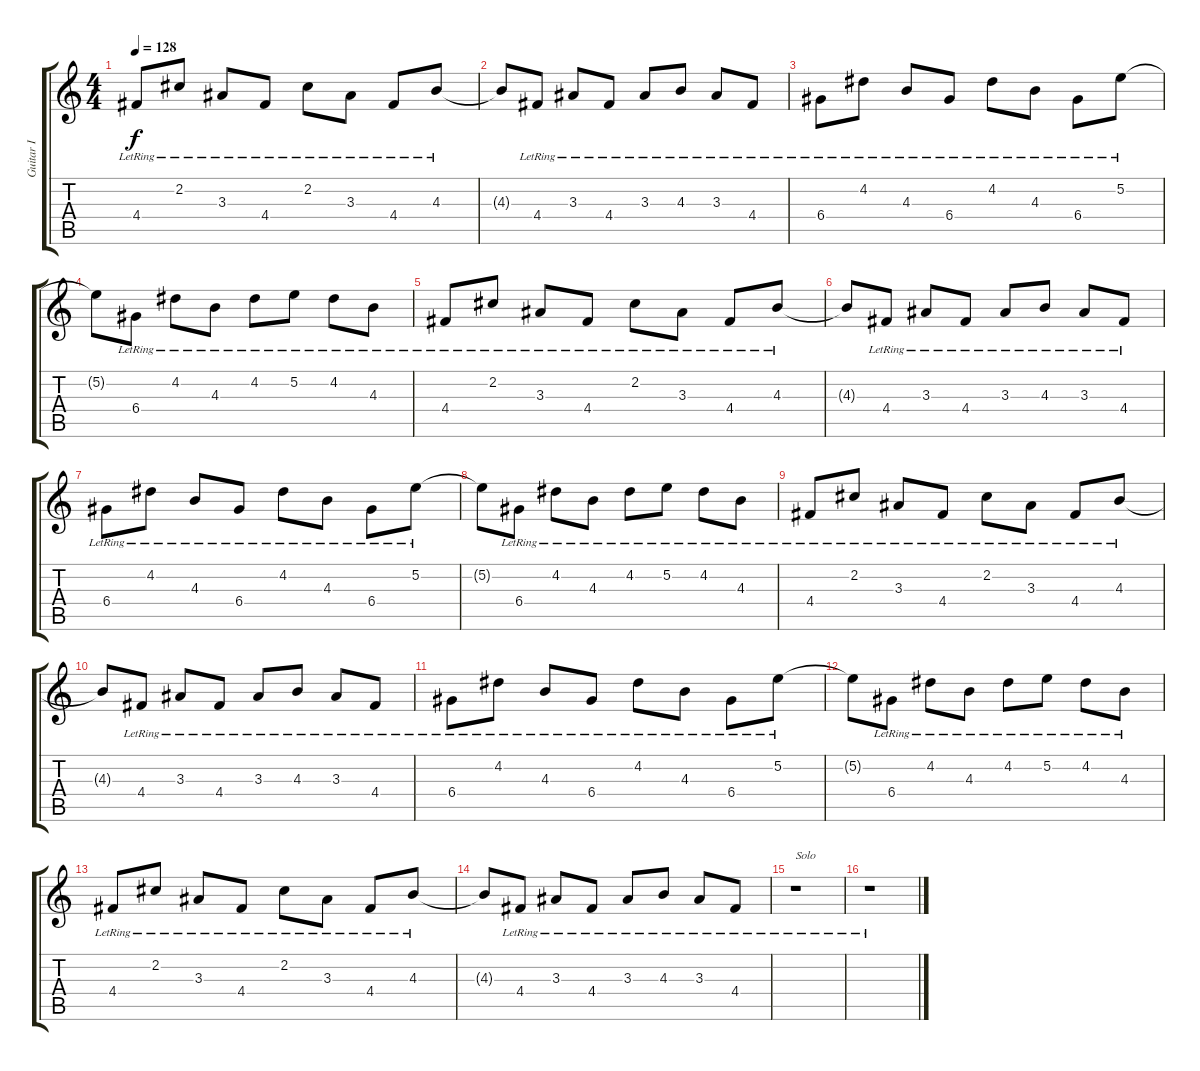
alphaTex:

\track ("Guitar I" "Guitar I") {instrument electricguitarclean}
\staff {score tabs}
\tuning (E4 B3 G3 D3 A2 E2) {hide}
\ts (4 4)
\tempo 128
\clef g2
\ks c
4.4{lr}.8{dy f} 2.2{lr}.8 3.3{lr}.8 4.4{lr}.8 2.2{lr}.8 3.3{lr}.8 4.4{lr}.8 4.3{lr}.8 |
4.3{t}.8 4.4{lr}.8 3.3{lr}.8 4.4{lr}.8 3.3{lr}.8 4.3{lr}.8 3.3{lr}.8 4.4{lr}.8 |
6.4{lr}.8 4.2{lr}.8 4.3{lr}.8 6.4{lr}.8 4.2{lr}.8 4.3{lr}.8 6.4{lr}.8 5.2{lr}.8 |
5.2{t}.8 6.4{lr}.8 4.2{lr}.8 4.3{lr}.8 4.2{lr}.8 5.2{lr}.8 4.2{lr}.8 4.3{lr}.8 |
4.4{lr}.8 2.2{lr}.8 3.3{lr}.8 4.4{lr}.8 2.2{lr}.8 3.3{lr}.8 4.4{lr}.8 4.3{lr}.8 |
4.3{t}.8 4.4{lr}.8 3.3{lr}.8 4.4{lr}.8 3.3{lr}.8 4.3{lr}.8 3.3{lr}.8 4.4{lr}.8 |
6.4{lr}.8 4.2{lr}.8 4.3{lr}.8 6.4{lr}.8 4.2{lr}.8 4.3{lr}.8 6.4{lr}.8 5.2{lr}.8 |
5.2{t}.8 6.4{lr}.8 4.2{lr}.8 4.3{lr}.8 4.2{lr}.8 5.2{lr}.8 4.2{lr}.8 4.3{lr}.8 |
4.4{lr}.8 2.2{lr}.8 3.3{lr}.8 4.4{lr}.8 2.2{lr}.8 3.3{lr}.8 4.4{lr}.8 4.3{lr}.8 |
4.3{t}.8 4.4{lr}.8 3.3{lr}.8 4.4{lr}.8 3.3{lr}.8 4.3{lr}.8 3.3{lr}.8 4.4{lr}.8 |
6.4{lr}.8 4.2{lr}.8 4.3{lr}.8 6.4{lr}.8 4.2{lr}.8 4.3{lr}.8 6.4{lr}.8 5.2{lr}.8 |
5.2{t}.8 6.4{lr}.8 4.2{lr}.8 4.3{lr}.8 4.2{lr}.8 5.2{lr}.8 4.2{lr}.8 4.3{lr}.8 |
4.4{lr}.8 2.2{lr}.8 3.3{lr}.8 4.4{lr}.8 2.2{lr}.8 3.3{lr}.8 4.4{lr}.8 4.3{lr}.8 |
4.3{t}.8 4.4{lr}.8 3.3{lr}.8 4.4{lr}.8 3.3{lr}.8 4.3{lr}.8 3.3{lr}.8 4.4{lr}.8 |
r.1{txt "Solo"} |
r.1
